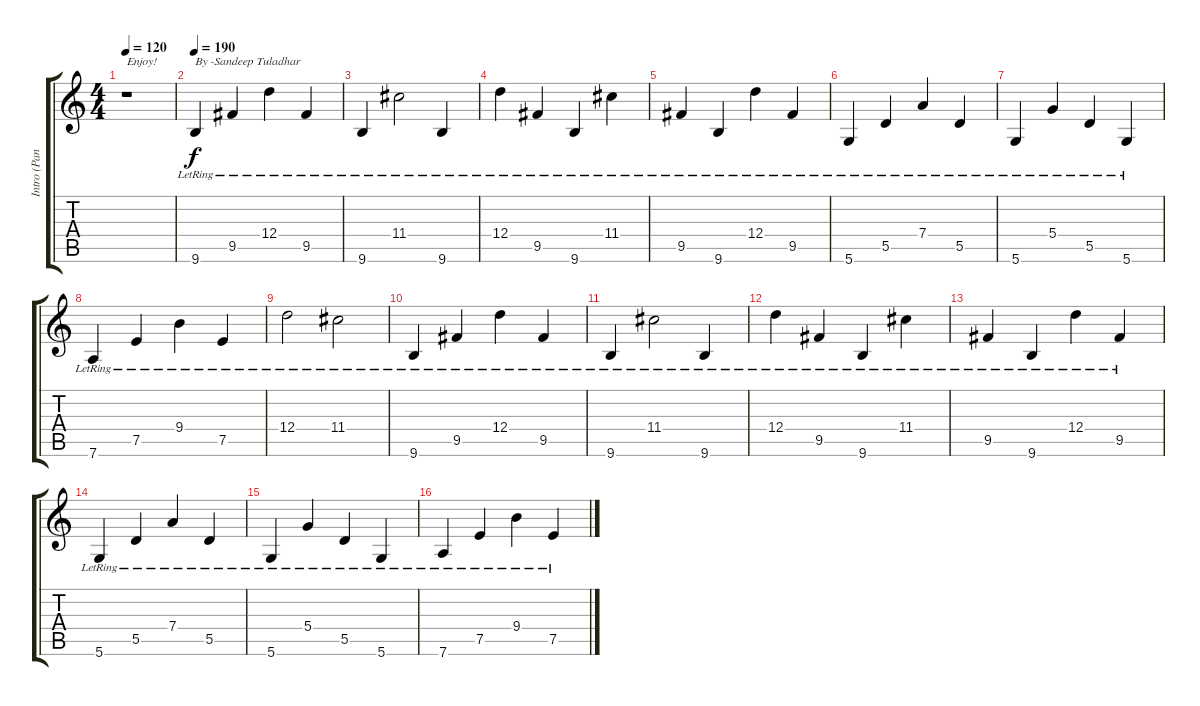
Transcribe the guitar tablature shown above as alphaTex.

\track ("Intro (Pankaj)" "Intro (Pan") {instrument electricguitarjazz}
\staff {score tabs}
\tuning (E4 B3 G3 D3 A2 D2) {hide}
\ts (4 4)
\tempo 120
\clef g2
\ks c
r.1{txt "Enjoy!" dy f instrument electricguitarjazz} |
\tempo 190
9.6{lr}.4{txt "By -Sandeep Tuladhar"} 9.5{lr}.4 12.4{lr}.4 9.5{lr}.4 |
9.6{lr}.4 11.4{lr}.2 9.6{lr}.4 |
12.4{lr}.4 9.5{lr}.4 9.6{lr}.4 11.4{lr}.4 |
9.5{lr}.4 9.6{lr}.4 12.4{lr}.4 9.5{lr}.4 |
5.6{lr}.4 5.5{lr}.4 7.4{lr}.4 5.5{lr}.4 |
5.6{lr}.4 5.4{lr}.4 5.5{lr}.4 5.6{lr}.4 |
7.6{lr}.4 7.5{lr}.4 9.4{lr}.4 7.5{lr}.4 |
12.4{lr}.2 11.4{lr}.2 |
9.6{lr}.4 9.5{lr}.4 12.4{lr}.4 9.5{lr}.4 |
9.6{lr}.4 11.4{lr}.2 9.6{lr}.4 |
12.4{lr}.4 9.5{lr}.4 9.6{lr}.4 11.4{lr}.4 |
9.5{lr}.4 9.6{lr}.4 12.4{lr}.4 9.5{lr}.4 |
5.6{lr}.4 5.5{lr}.4 7.4{lr}.4 5.5{lr}.4 |
5.6{lr}.4 5.4{lr}.4 5.5{lr}.4 5.6{lr}.4 |
7.6{lr}.4 7.5{lr}.4 9.4{lr}.4 7.5{lr}.4
